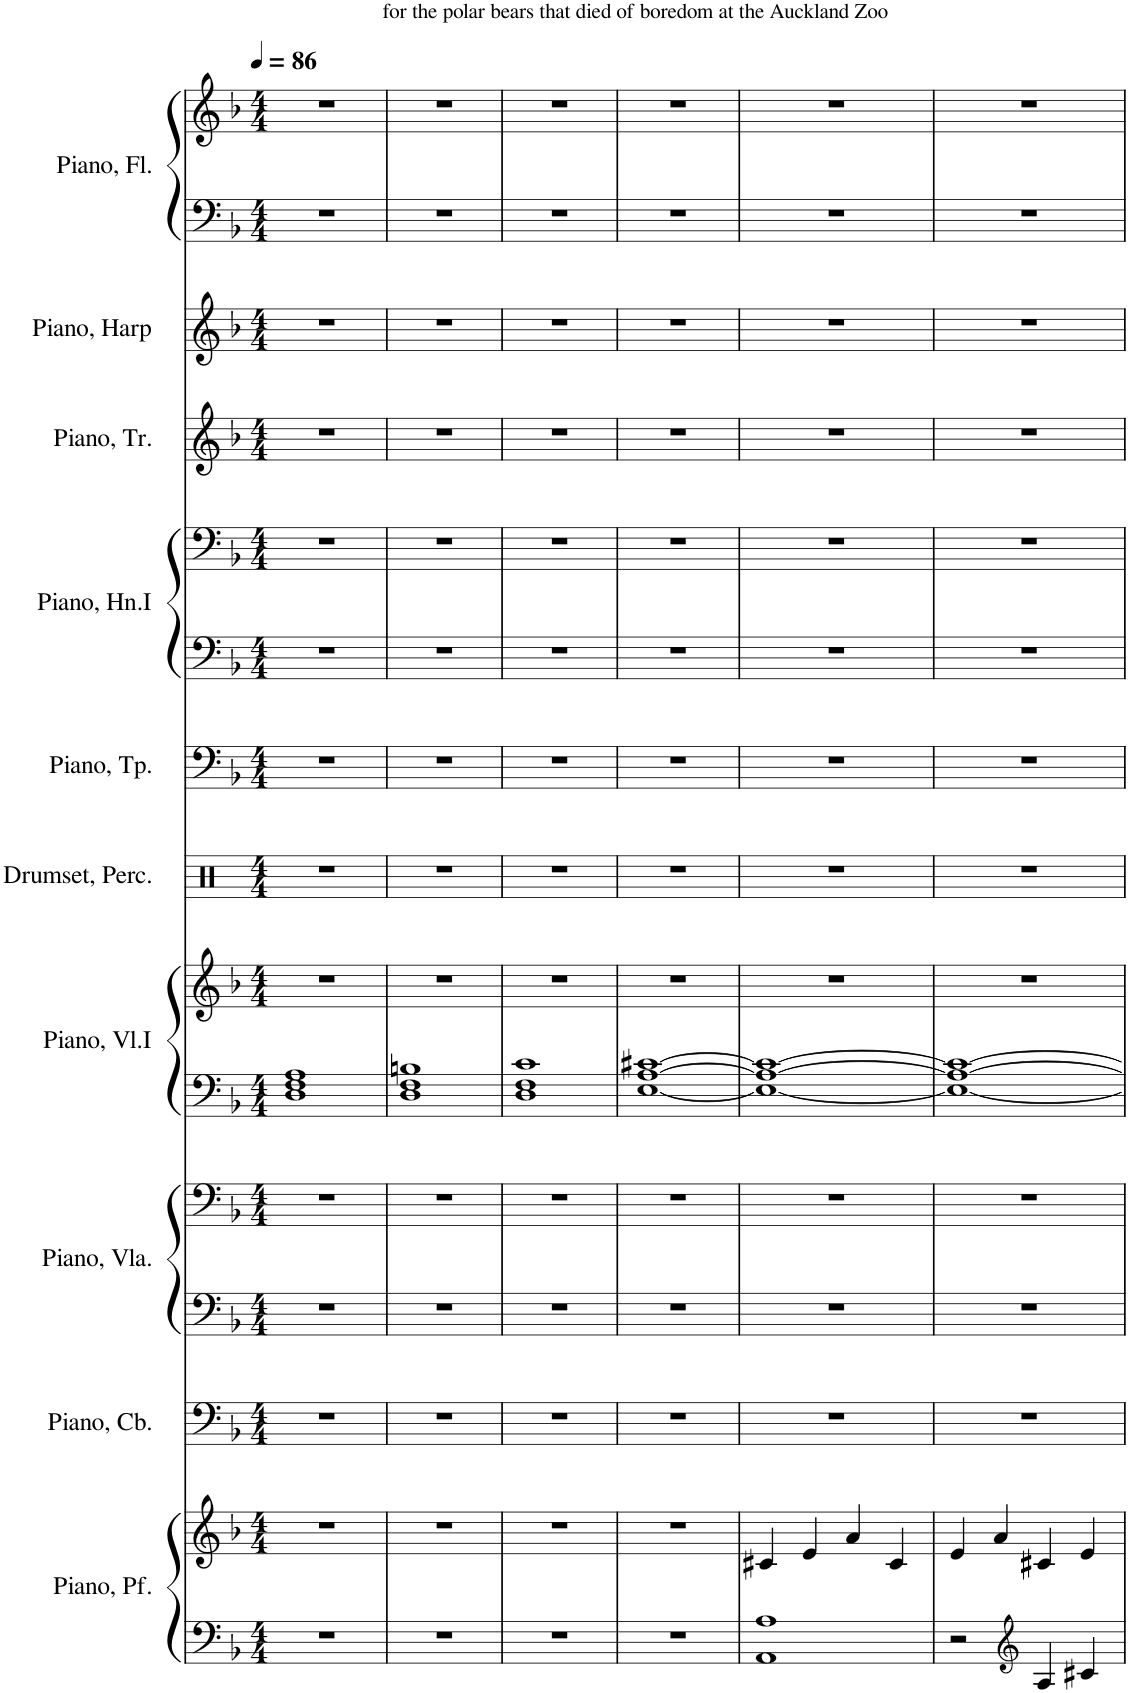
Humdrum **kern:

**kern	**kern	**kern	**kern	**kern	**kern	**kern	**kern	**kern	**kern	**kern	**kern	**kern	**kern	**kern
*part10	*part10	*part9	*part8	*part8	*part7	*part7	*part6	*part5	*part4	*part4	*part3	*part2	*part1	*part1
*staff15	*staff14	*staff13	*staff12	*staff11	*staff10	*staff9	*staff8	*staff7	*staff6	*staff5	*staff4	*staff3	*staff2	*staff1
*I"Piano, Pf.	*	*I"Piano, Cb.	*I"Piano, Vla.	*	*I"Piano, Vl.I	*	*I"Drumset, Perc.	*I"Piano, Tp.	*I"Piano, Hn.I	*	*I"Piano, Tr.	*I"Piano, Harp	*I"Piano, Fl.	*
*I'Pno.	*	*I'Pno.	*I'Pno.	*	*I'Pno.	*	*I'D. Set	*I'Pno.	*I'Pno.	*	*I'Pno.	*I'Pno.	*I'Pno.	*
*clefF4	*clefG2	*clefF4	*clefF4	*clefF4	*clefF4	*clefG2	*clefX	*clefF4	*clefF4	*clefF4	*clefG2	*clefG2	*clefF4	*clefG2
*k[b-]	*k[b-]	*k[b-]	*k[b-]	*k[b-]	*k[b-]	*k[b-]	*k[]	*k[b-]	*k[b-]	*k[b-]	*k[b-]	*k[b-]	*k[b-]	*k[b-]
*M4/4	*M4/4	*M4/4	*M4/4	*M4/4	*M4/4	*M4/4	*M4/4	*M4/4	*M4/4	*M4/4	*M4/4	*M4/4	*M4/4	*M4/4
*MM86	*MM86	*MM86	*MM86	*MM86	*MM86	*MM86	*MM86	*MM86	*MM86	*MM86	*MM86	*MM86	*MM86	*MM86
=1	=1	=1	=1	=1	=1	=1	=1	=1	=1	=1	=1	=1	=1	=1
!	!	!	!	!	!	!	!	!	!	!	!	!	!	!LO:TX:a:t=for the polar bears that died of boredom at the Auckland Zoo
1r	1r	1r	1r	1r	1D 1F 1A	1r	1r	1r	1r	1r	1r	1r	1r	1r
=2	=2	=2	=2	=2	=2	=2	=2	=2	=2	=2	=2	=2	=2	=2
1r	1r	1r	1r	1r	1D 1F 1Bn	1r	1r	1r	1r	1r	1r	1r	1r	1r
=3	=3	=3	=3	=3	=3	=3	=3	=3	=3	=3	=3	=3	=3	=3
1r	1r	1r	1r	1r	1D 1F 1c	1r	1r	1r	1r	1r	1r	1r	1r	1r
=4	=4	=4	=4	=4	=4	=4	=4	=4	=4	=4	=4	=4	=4	=4
1r	1r	1r	1r	1r	[1E [1A [1c#X	1r	1r	1r	1r	1r	1r	1r	1r	1r
=5	=5	=5	=5	=5	=5	=5	=5	=5	=5	=5	=5	=5	=5	=5
1AA 1A	4c#X/	1r	1r	1r	1E_ 1A_ 1c#_	1r	1r	1r	1r	1r	1r	1r	1r	1r
.	4e/	.	.	.	.	.	.	.	.	.	.	.	.	.
.	4a/	.	.	.	.	.	.	.	.	.	.	.	.	.
.	4c#/	.	.	.	.	.	.	.	.	.	.	.	.	.
=6	=6	=6	=6	=6	=6	=6	=6	=6	=6	=6	=6	=6	=6	=6
2r	4e/	1r	1r	1r	1E_ 1A_ 1c#_	1r	1r	1r	1r	1r	1r	1r	1r	1r
.	4a/	.	.	.	.	.	.	.	.	.	.	.	.	.
*clefG2	*	*	*	*	*	*	*	*	*	*	*	*	*	*
4A/	4c#X/	.	.	.	.	.	.	.	.	.	.	.	.	.
4c#X/	4e/	.	.	.	.	.	.	.	.	.	.	.	.	.
=	=	=	=	=	=	=	=	=	=	=	=	=	=	=
*-	*-	*-	*-	*-	*-	*-	*-	*-	*-	*-	*-	*-	*-	*-
